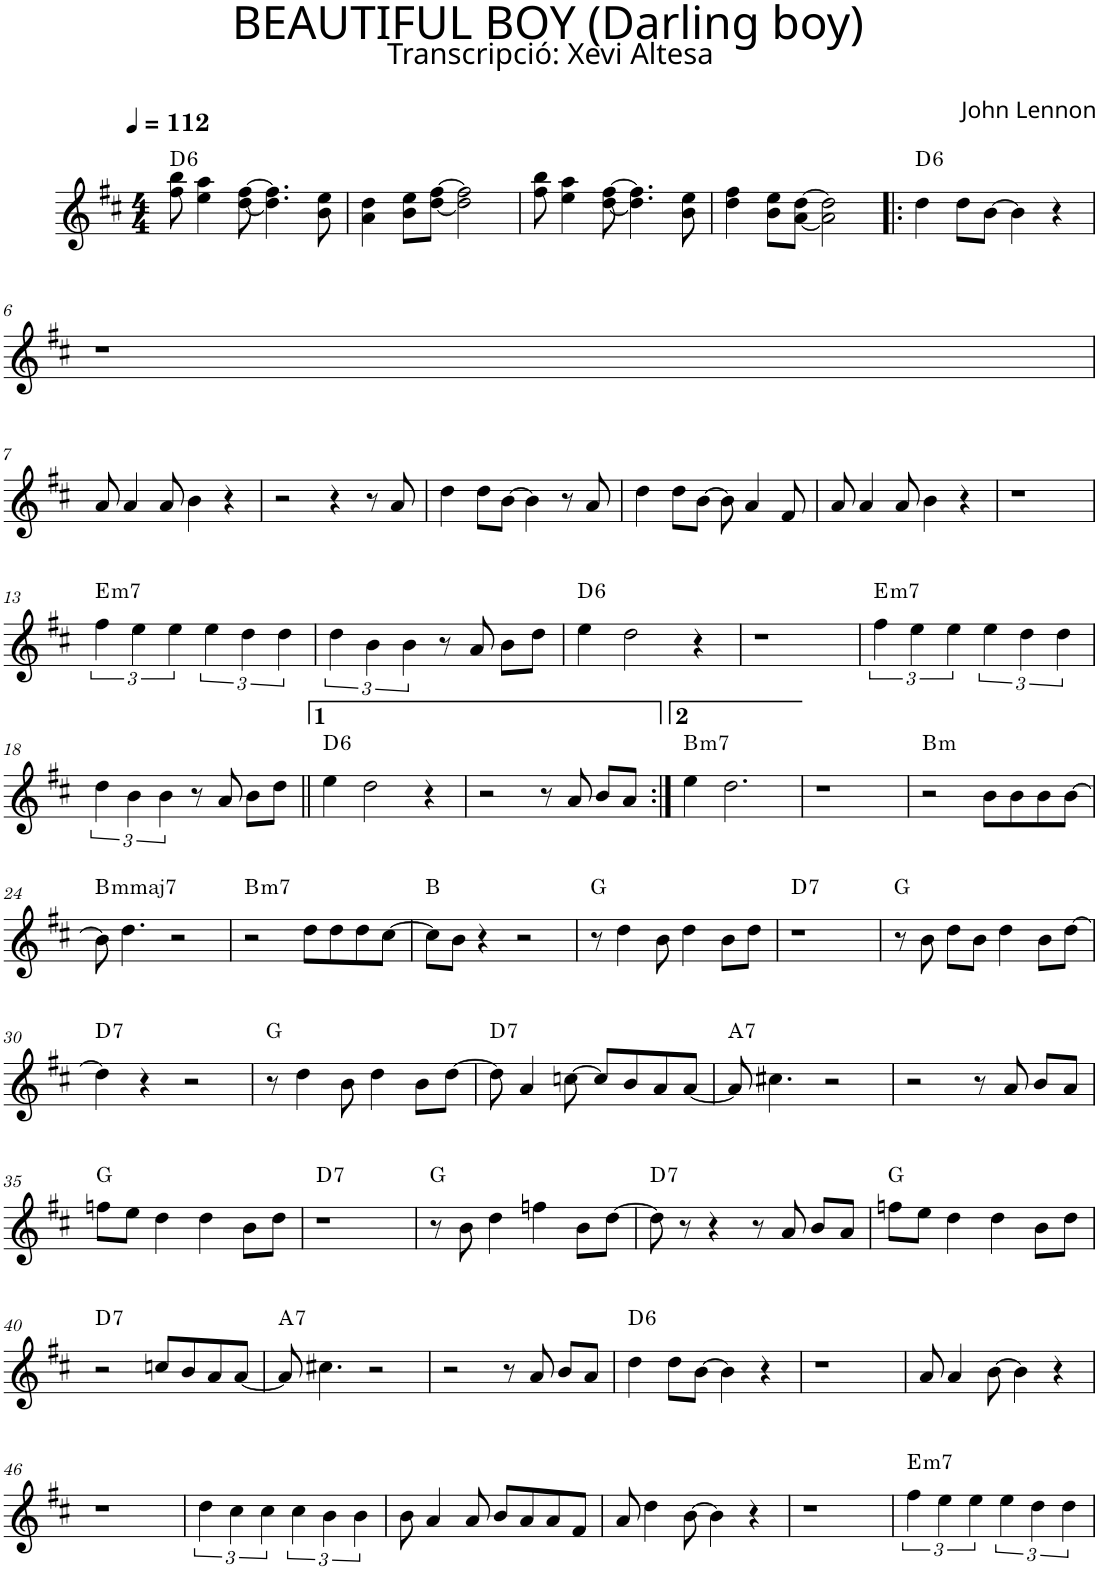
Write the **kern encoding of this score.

**kern	**harte
*part1	*part1
*staff1	*
*I"P1	*
*clefG2	*
*k[f#c#]	*
*D:	*
*M4/4	*
*MM112	*
=1	=1
!	!LO:H:kt=6
8ff#\ 8bb\	D:maj6
4ee\ 4aa\	.
[<8dd\ [>8ff#\	.
4.dd\] 4.ff#\]	.
8b\ 8ee\	.
=2	=2
4a\ 4dd\	.
8b\ 8ee\L	.
[<8dd\ [>8ff#\J	.
2dd\] 2ff#\]	.
=3	=3
8ff#\ 8bb\	.
4ee\ 4aa\	.
[<8dd\ [>8ff#\	.
4.dd\] 4.ff#\]	.
8b\ 8ee\	.
=4	=4
4dd\ 4ff#\	.
8b\ 8ee\L	.
[<8a\ [>8dd\J	.
2a\] 2dd\]	.
=5!|:	=5!|:
!	!LO:H:kt=6
4dd\	D:maj6
8dd\L	.
[>8b\J	.
4b\]	.
4r	.
!!LO:LB:g=z
=6	=6
1r	.
!!LO:LB:g=z
=7	=7
8a/	.
4a/	.
8a/	.
4b\	.
4r	.
=8	=8
2r	.
4r	.
8r	.
8a/	.
=9	=9
4dd\	.
8dd\L	.
[>8b\J	.
4b\]	.
8r	.
8a/	.
=10	=10
4dd\	.
8dd\L	.
[>8b\J	.
8b\]	.
4a/	.
8f#/	.
=11	=11
8a/	.
4a/	.
8a/	.
4b\	.
4r	.
=12	=12
1r	.
!!LO:LB:g=z
=13	=13
!	!LO:H:kt=m7
6ff#\	E:min7
6ee\	.
6ee\	.
6ee\	.
6dd\	.
6dd\	.
=14	=14
6dd\	.
6b\	.
6b\	.
8r	.
8a/	.
8b\L	.
8dd\J	.
=15	=15
!	!LO:H:kt=6
4ee\	D:maj6
2dd\	.
4r	.
=16	=16
1r	.
=17	=17
!	!LO:H:kt=m7
6ff#\	E:min7
6ee\	.
6ee\	.
6ee\	.
6dd\	.
6dd\	.
!!LO:LB:g=z
=18	=18
6dd\	.
6b\	.
6b\	.
8r	.
8a/	.
8b\L	.
8dd\J	.
=19||	=19||
!	!LO:H:kt=6
4ee\	D:maj6
2dd\	.
4r	.
=20	=20
2r	.
8r	.
8a/	.
8b/L	.
8a/J	.
=21:|!	=21:|!
!	!LO:H:kt=m7
4ee\	B:min7
2.dd\	.
=22	=22
1r	.
=23	=23
!	!LO:H:kt=m
2r	B:min
8b\L	.
8b\	.
8b\	.
[>8b\J	.
!!LO:LB:g=z
=24	=24
!	!LO:H:kt=mmaj7
8b\]	B:minmaj7
4.dd\	.
2r	.
=25	=25
!	!LO:H:kt=m7
2r	B:min7
8dd\L	.
8dd\	.
8dd\	.
[>8cc#\J	.
=26	=26
8cc#\L]	B:maj
8b\J	.
4r	.
2r	.
=27	=27
8r	G:maj
4dd\	.
8b\	.
4dd\	.
8b\L	.
8dd\J	.
=28	=28
!	!LO:H:kt=7
1r	D:7
=29	=29
8r	G:maj
8b\	.
8dd\L	.
8b\J	.
4dd\	.
8b\L	.
[>8dd\J	.
!!LO:LB:g=z
=30	=30
!	!LO:H:kt=7
4dd\]	D:7
4r	.
2r	.
=31	=31
8r	G:maj
4dd\	.
8b\	.
4dd\	.
8b\L	.
[>8dd\J	.
=32	=32
!	!LO:H:kt=7
8dd\]	D:7
4a/	.
[>8ccn\	.
8cc/L]	.
8b/	.
8a/	.
[<8a/J	.
=33	=33
!	!LO:H:kt=7
8a/]	A:7
4.cc#X\	.
2r	.
=34	=34
2r	.
8r	.
8a/	.
8b/L	.
8a/J	.
!!LO:LB:g=z
=35	=35
8ffn\L	G:maj
8ee\J	.
4dd\	.
4dd\	.
8b\L	.
8dd\J	.
=36	=36
!	!LO:H:kt=7
1r	D:7
=37	=37
8r	G:maj
8b\	.
4dd\	.
4ffn\	.
8b\L	.
[>8dd\J	.
=38	=38
!	!LO:H:kt=7
8dd\]	D:7
8r	.
4r	.
8r	.
8a/	.
8b/L	.
8a/J	.
=39	=39
8ffn\L	G:maj
8ee\J	.
4dd\	.
4dd\	.
8b\L	.
8dd\J	.
!!LO:LB:g=z
=40	=40
!	!LO:H:kt=7
2r	D:7
8ccn/L	.
8b/	.
8a/	.
[<8a/J	.
=41	=41
!	!LO:H:kt=7
8a/]	A:7
4.cc#X\	.
2r	.
=42	=42
2r	.
8r	.
8a/	.
8b/L	.
8a/J	.
=43	=43
!	!LO:H:kt=6
4dd\	D:maj6
8dd\L	.
[>8b\J	.
4b\]	.
4r	.
=44	=44
1r	.
=45	=45
8a/	.
4a/	.
[>8b\	.
4b\]	.
4r	.
!!LO:LB:g=z
=46	=46
1r	.
=47	=47
6dd\	.
6cc#\	.
6cc#\	.
6cc#\	.
6b\	.
6b\	.
=48	=48
8b\	.
4a/	.
8a/	.
8b/L	.
8a/	.
8a/	.
8f#/J	.
=49	=49
8a/	.
4dd\	.
[>8b\	.
4b\]	.
4r	.
=50	=50
1r	.
=51	=51
!	!LO:H:kt=m7
6ff#\	E:min7
6ee\	.
6ee\	.
6ee\	.
6dd\	.
6dd\	.
=	=
*-	*-
